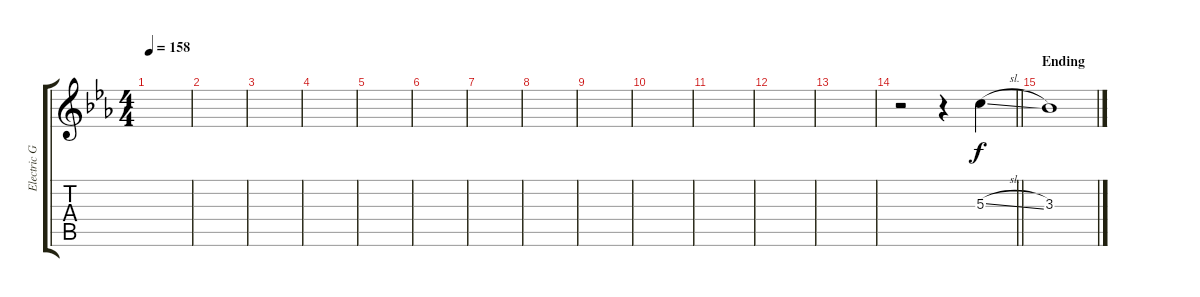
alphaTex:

\track ("Electric Guitar" "Electric G") {instrument electricguitarjazz}
\staff {score tabs}
\tuning (E4 B3 G3 D3 A2 E2) {hide}
\ts (4 4)
\tempo 158
\clef g2
\ks eb
|
|
|
|
|
|
|
|
|
|
|
|
|
\barLineRight lightlight
r.2 r.4 5.3{sl}.4 |
\section ("" "Ending")
3.3.1
